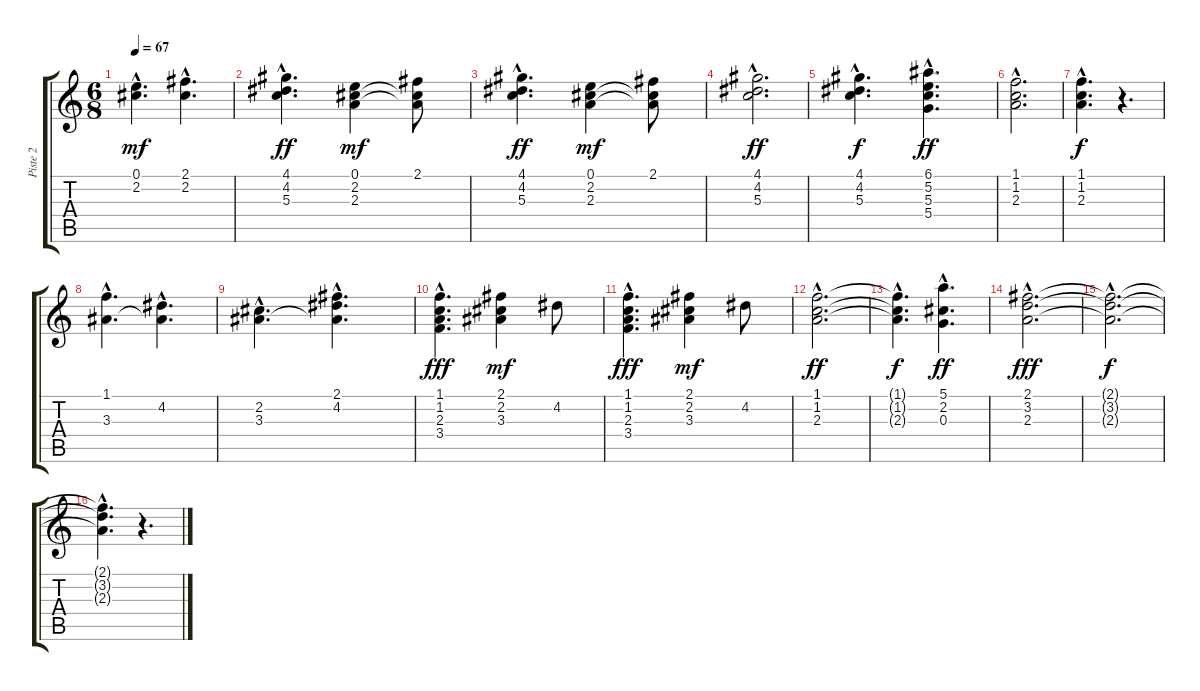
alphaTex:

\track ("Piste 2" "Piste 2") {instrument acousticguitarnylon}
\staff {score tabs}
\tuning (E4 B3 G3 D3 A2 E2) {hide}
\ts (6 8)
\tempo 67
\clef g2
\ks c
(0.1{hac} 2.2{hac}).4{d dy mf} (2.1{hac} 2.2{hac}).4{d} |
(4.1{hac} 4.2{hac} 5.3{hac}).4{d dy ff} (0.1 2.2 2.3).4{dy mf} (2.1 2.2{t} 2.3{t}).8 |
(4.1{hac} 4.2{hac} 5.3{hac}).4{d dy ff} (0.1 2.2 2.3).4{dy mf} (2.1 2.2{t} 2.3{t}).8 |
(4.1{hac} 4.2{hac} 5.3{hac}).2{d dy ff} |
(4.1{hac} 4.2{hac} 5.3{hac}).4{d dy f} (6.1{hac} 5.2{hac} 5.3{hac} 5.4{hac}).4{d dy ff} |
(1.1{hac} 1.2{hac} 2.3{hac}).2{d} |
(1.1{hac} 1.2{hac} 2.3{hac}).4{d dy f} r.4{d} |
(1.1{hac} 3.3{hac}).4{d} (4.2{hac} 3.3{hac t}).4{d} |
(2.2{hac} 3.3{hac}).4{d} (2.1{hac} 4.2{hac} 3.3{hac t}).4{d} |
(1.1{hac} 1.2{hac} 2.3{hac} 3.4{hac}).4{d dy fff} (2.1 2.2 3.3).4{dy mf} 4.2.8 |
(1.1{hac} 1.2{hac} 2.3{hac} 3.4{hac}).4{d dy fff} (2.1 2.2 3.3).4{dy mf} 4.2.8 |
(1.1{hac} 1.2{hac} 2.3{hac}).2{d dy ff} |
(1.1{hac t} 1.2{hac t} 2.3{hac t}).4{d dy f} (5.1{hac} 2.2{hac} 0.3{hac}).4{d dy ff} |
(2.1{hac} 3.2{hac} 2.3{hac}).2{d dy fff} |
(2.1{hac t} 3.2{hac t} 2.3{hac t}).2{d dy f} |
(2.1{hac t} 3.2{hac t} 2.3{hac t}).4{d} r.4{d}
